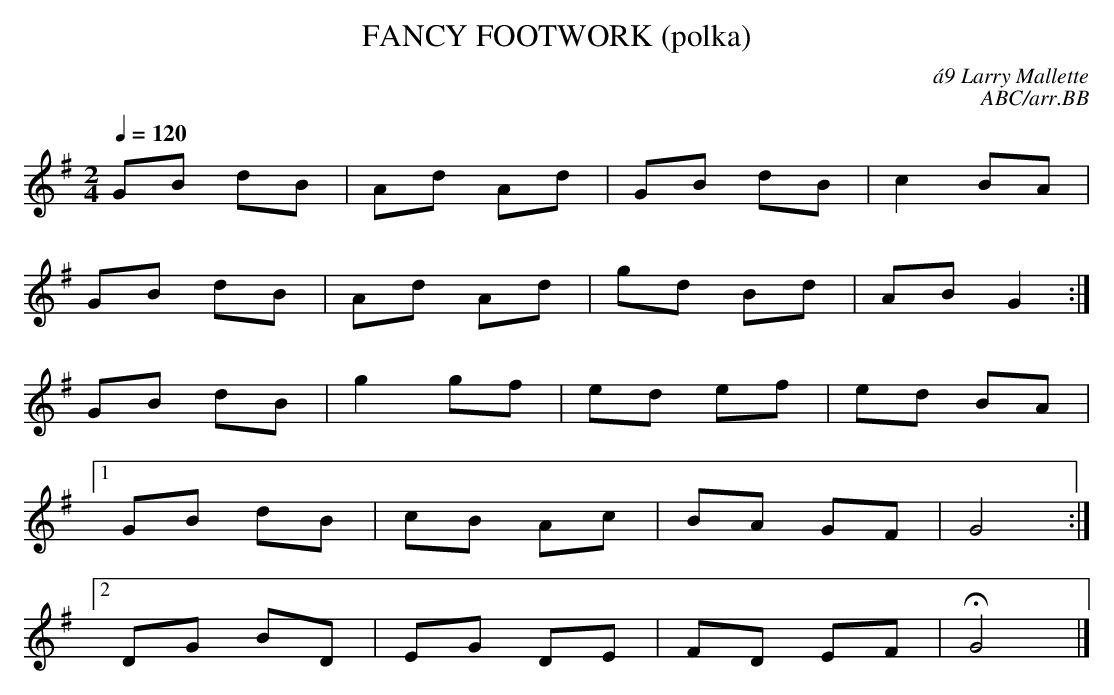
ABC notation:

X:1
T:FANCY FOOTWORK (polka)
C:\'a9 Larry Mallette
C:ABC/arr.BB
Q:1/4=120
M:2/4
L:1/8
K:G
GB dB|Ad Ad|GB dB|c2 BA|
GB dB|Ad Ad|gd Bd|AB G2 :|
GB dB|g2 gf|ed ef|ed BA|
[1 GB dB|cB Ac|BA GF|G4 :|
[2 DG BD|EG DE|FD EF|HG4 |]
